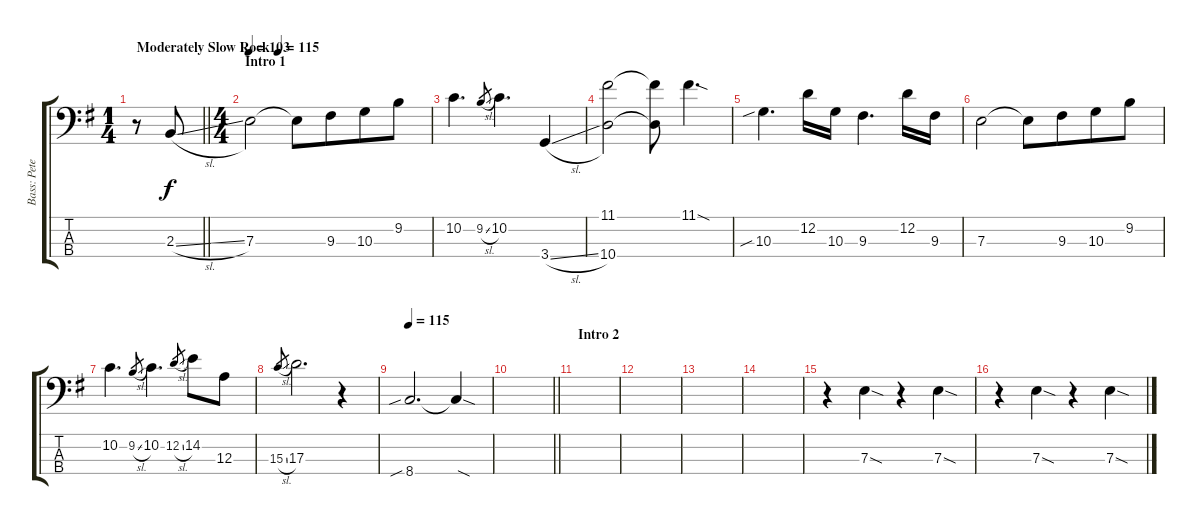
\track ("Bass: Peter" "Bass: Pete") {instrument electricbassfinger}
\staff {score tabs}
\tuning (G2 D2 A1 E1) {hide}
\ts (1 4)
\tempo (115 "Moderately Slow Rock")
\clef f4
\barLineRight lightlight
\ks g
r.8{dy f instrument electricbassfinger} 2.3{sl}.8 |
\ts (4 4)
\section ("" "Intro 1")
\tempo 103
7.3.2 7.3{t}.8 9.3.8{beam merge} 10.3.8 9.2.8 |
10.2.4{d} 9.2{sl}.8{gr} 10.2.4{d} 3.4{sl}.4 |
(11.1 10.4).2 (11.1{t} 10.4{t}).8 11.1{sod}.4{d} |
10.3{sib}.4{d} 12.2.16 10.3.16 9.3.4{d} 12.2.16 9.3.16 |
7.3.2 7.3{t}.8 9.3.8{beam merge} 10.3.8 9.2.8 |
10.2.4{d} 9.2{sl}.8{gr} 10.2.4{d} 12.2{sl}.8{gr} 14.2.8 12.3.8 |
15.3{sl}.8{gr} 17.3.2{d} r.4 |
\tempo 115
8.4{sib}.2{d} 8.4{sod t}.4 |
\barLineRight lightlight
|
\section ("" "Intro 2")
|
|
|
|
r.4 7.3{sod}.4 r.4 7.3{sod}.4 |
r.4 7.3{sod}.4 r.4 7.3{sod}.4
